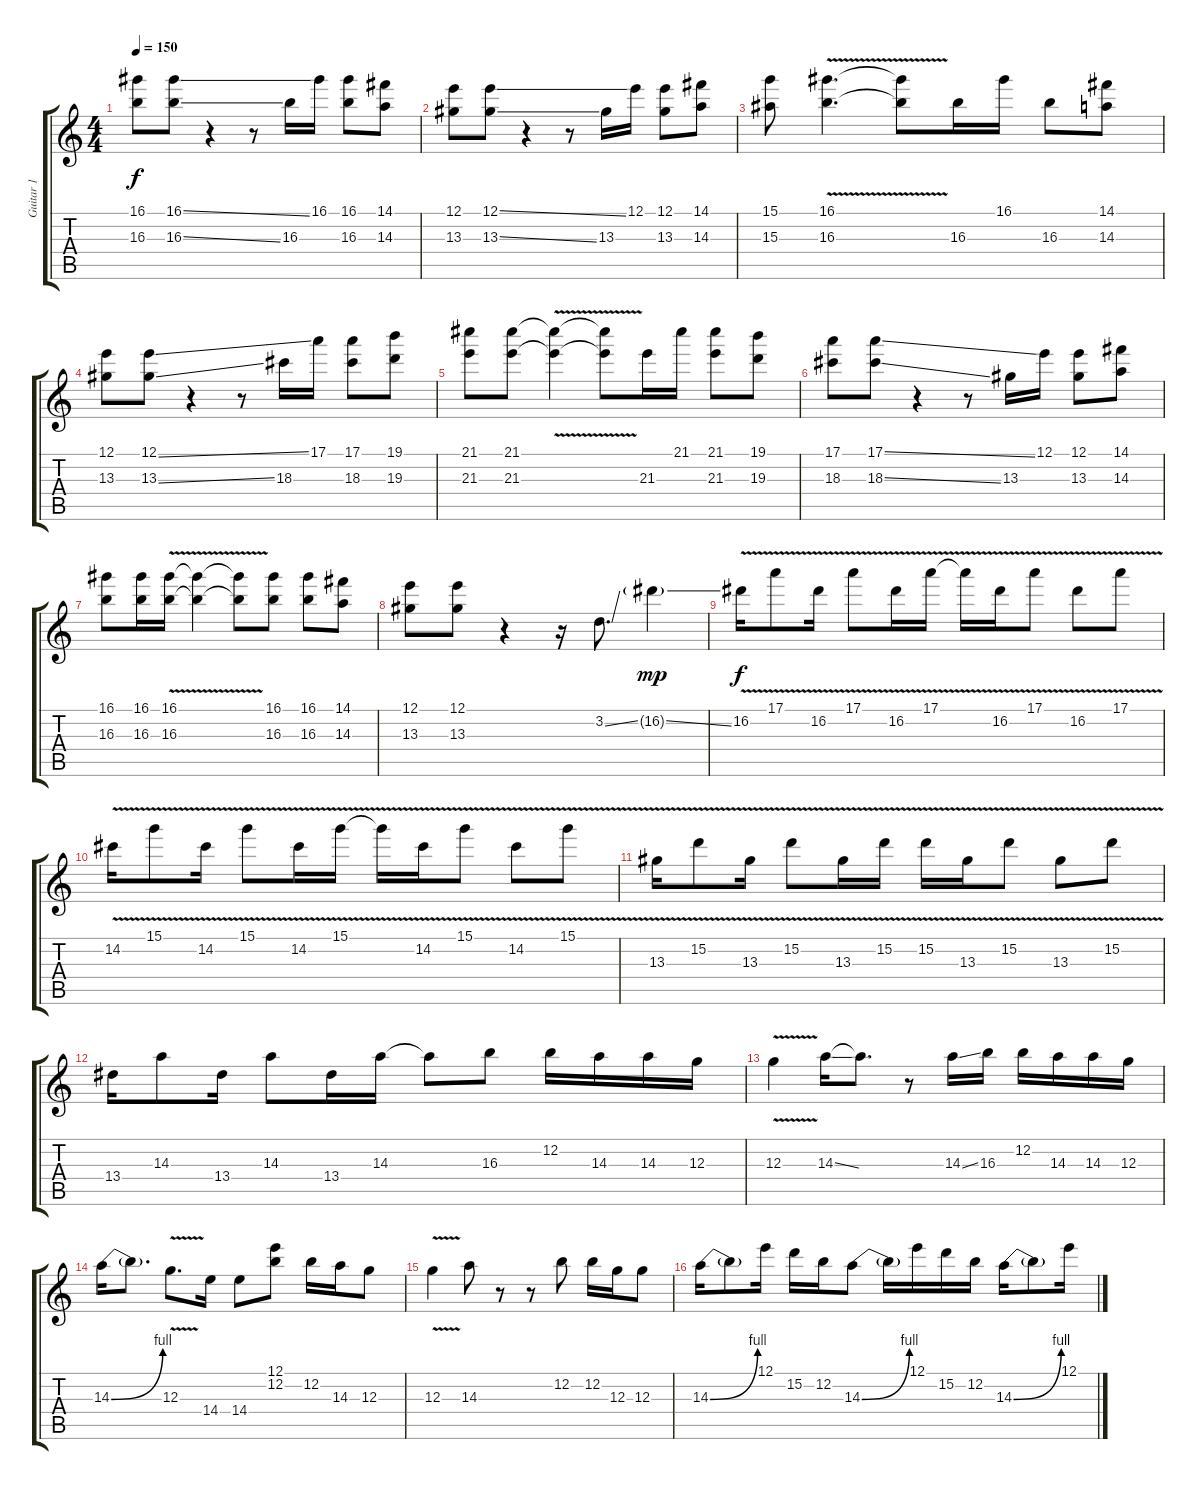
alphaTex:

\track ("Guitar 1" "Guitar 1") {instrument distortionguitar}
\staff {score tabs}
\tuning (E4 B3 G3 D3 A2 E2) {hide}
\ts (4 4)
\tempo 150
\clef g2
\ks c
(16.1 16.3).8{dy f} (16.1{ss} 16.3{ss}).8 r.4 r.8 16.3.16 16.1.16 (16.1 16.3).8 (14.1 14.3).8 |
(12.1 13.3).8 (12.1{ss} 13.3{ss}).8 r.4 r.8 13.3.16 12.1.16 (12.1 13.3).8 (14.1 14.3).8 |
(15.1 15.3).8 (16.1{v} 16.3{v}).4{d} (16.1{t} 16.3{t}).8 16.3.16 16.1.16 16.3.8 (14.1 14.3).8 |
(12.1 13.3).8 (12.1{ss} 13.3{ss}).8 r.4 r.8 18.3.16 17.1.16 (17.1 18.3).8 (19.1 19.3).8 |
(21.1 21.3).8 (21.1 21.3).8 (21.1{v t} 21.3{v t}).4 (21.1{t} 21.3{t}).8 21.3.16 21.1.16 (21.1 21.3).8 (19.1 19.3).8 |
(17.1 18.3).8 (17.1{ss} 18.3{ss}).8 r.4 r.8 13.3.16 12.1.16 (12.1 13.3).8 (14.1 14.3).8 |
(16.1 16.3).8 (16.1 16.3).16 (16.1{v} 16.3{v}).16 (16.1{v t} 16.3{v t}).4 (16.1{t} 16.3{t}).8 (16.1 16.3).8 (16.1 16.3).8 (14.1 14.3).8 |
(12.1 13.3).8 (12.1 13.3).8 r.4 r.16 3.2{ss}.8{d} 16.2{ss g}.4{dy mp} |
16.2{v}.16{dy f} 17.1{v}.8 16.2{v}.16 17.1{v}.8 16.2{v}.16 17.1{v}.16 17.1{v t}.16 16.2{v}.16 17.1{v}.8 16.2{v}.8 17.1{v}.8 |
14.2{v}.16 15.1{v}.8 14.2{v}.16 15.1{v}.8 14.2{v}.16 15.1{v}.16 15.1{v t}.16 14.2{v}.16 15.1{v}.8 14.2{v}.8 15.1{v}.8 |
13.3{v}.16 15.2{v}.8 13.3{v}.16 15.2{v}.8 13.3{v}.16 15.2{v}.16 15.2{v}.16 13.3{v}.16 15.2{v}.8 13.3{v}.8 15.2{v}.8 |
13.4.16 14.3.8 13.4.16 14.3.8 13.4.16 14.3.16 14.3{t}.8 16.3.8 12.2.16 14.3.16 14.3.16 12.3.16 |
12.3{v}.4 14.3{ss}.16 14.3{t}.8{d} r.8 14.3{ss}.16 16.3.16 12.2.16 14.3.16 14.3.16 12.3.16 |
14.3{be (bend 0 0 60 4)}.16 14.3{t}.8{d} 12.3{v}.8{d} 14.4.16 14.4.8 (12.1 12.2).8 12.2.16 14.3.16 12.3.8 |
12.3{v}.4 14.3.8 r.8 r.8 12.2.8 12.2.16 12.3.16 12.3.8 |
14.3{be (bend 0 0 60 4)}.16 14.3{t}.8 12.1.16 15.2.16 12.2.16 14.3{be (bend 0 0 60 4)}.8 14.3{t}.16 12.1.16 15.2.16 12.2.16 14.3{be (bend 0 0 60 4)}.16 14.3{t}.8 12.1.16
